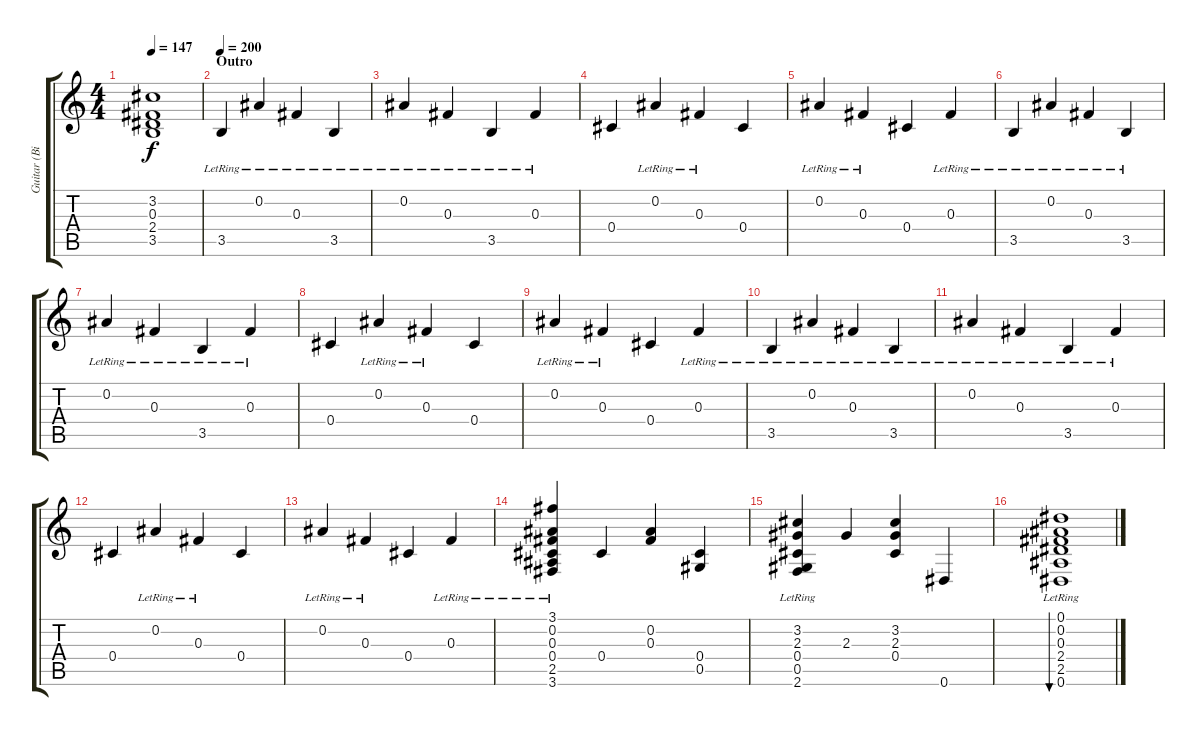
\track ("Guitar (Billy)" "Guitar (Bi") {instrument electricguitarjazz}
\staff {score tabs}
\tuning (Eb4 Bb3 Gb3 Db3 Ab2 Eb2) {hide}
\ts (4 4)
\tempo 147
\clef g2
\ks c
(3.2{t} 0.3{t} 2.4{t} 3.5{t}).1{dy f} |
\section ("" "Outro")
\tempo 200
3.5{lr}.4 0.2{lr}.4 0.3{lr}.4 3.5{lr}.4 |
0.2{lr}.4 0.3{lr}.4 3.5{lr}.4 0.3{lr}.4 |
0.4.4 0.2{lr}.4 0.3{lr}.4 0.4.4 |
0.2{lr}.4 0.3{lr}.4 0.4.4 0.3{lr}.4 |
3.5{lr}.4 0.2{lr}.4 0.3{lr}.4 3.5{lr}.4 |
0.2{lr}.4 0.3{lr}.4 3.5{lr}.4 0.3{lr}.4 |
0.4.4 0.2{lr}.4 0.3{lr}.4 0.4.4 |
0.2{lr}.4 0.3{lr}.4 0.4.4 0.3{lr}.4 |
3.5{lr}.4 0.2{lr}.4 0.3{lr}.4 3.5{lr}.4 |
0.2{lr}.4 0.3{lr}.4 3.5{lr}.4 0.3{lr}.4 |
0.4.4 0.2{lr}.4 0.3{lr}.4 0.4.4 |
0.2{lr}.4 0.3{lr}.4 0.4.4 0.3{lr}.4 |
(3.1{lr} 0.2 0.3{lr} 0.4{lr} 2.5{lr} 3.6{lr}).4 0.4.4 (0.2 0.3).4 (0.4 0.5).4 |
(3.2{lr} 2.3{lr} 0.4{lr} 0.5{lr} 2.6{lr}).4 2.3.4 (3.2 2.3 0.4).4 0.6.4 |
(0.1{lr} 0.2{lr} 0.3{lr} 2.4{lr} 2.5{lr} 0.6{lr}).1{bu 60}
